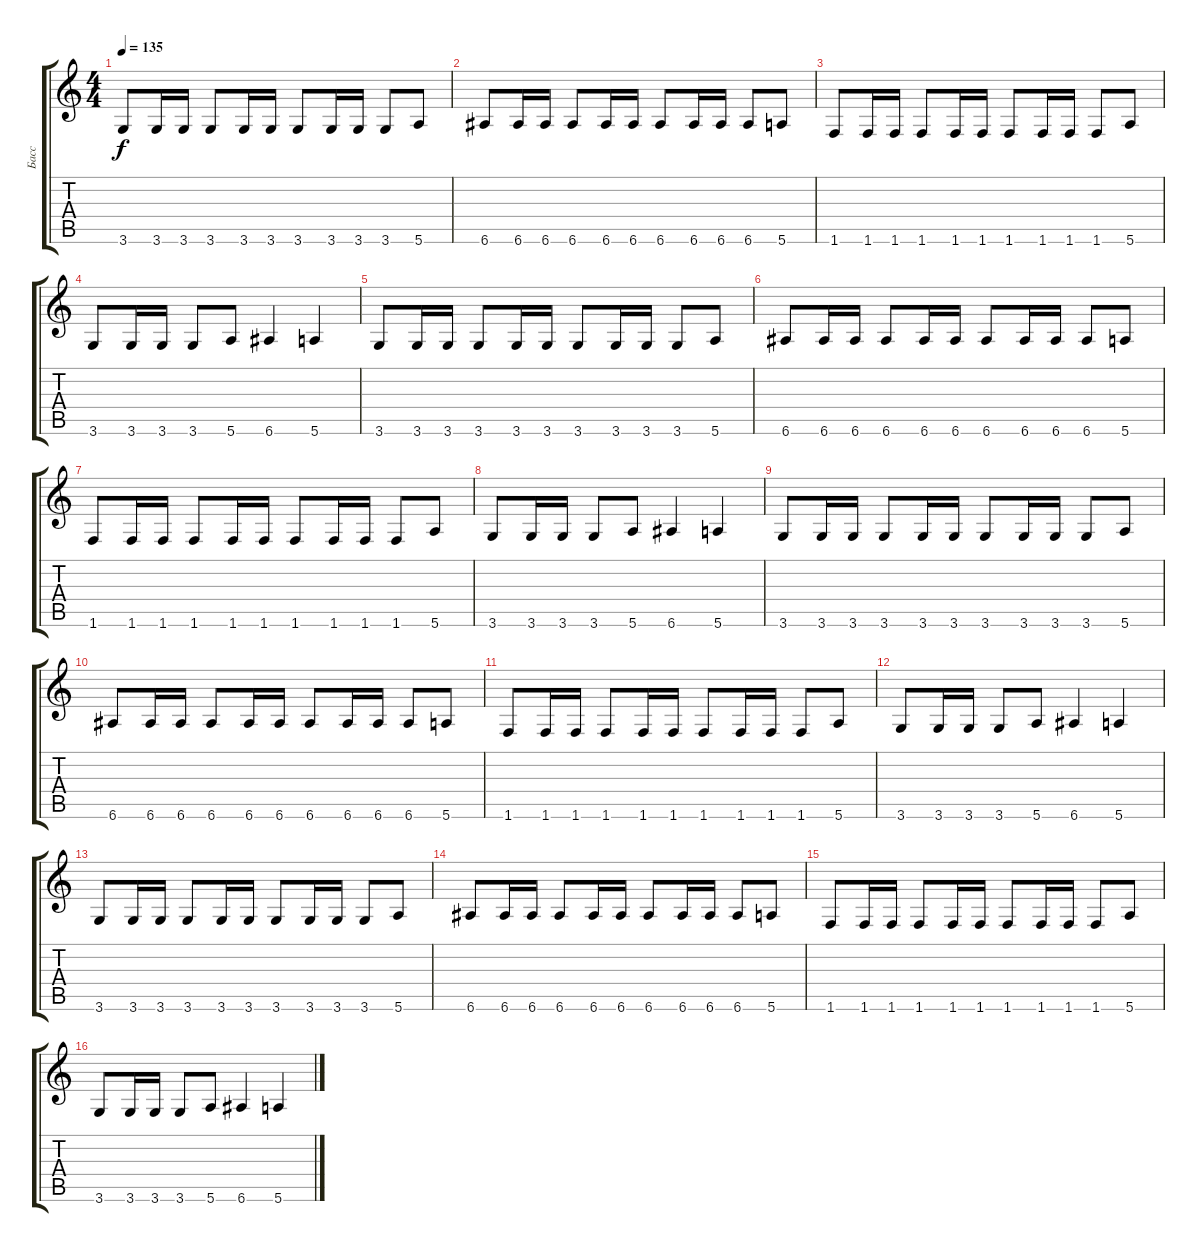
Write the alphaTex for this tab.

\track ("Басс" "Басс") {instrument electricbassfinger}
\staff {score tabs}
\tuning (E4 B3 G3 D3 A2 E2) {hide}
\ts (4 4)
\tempo 135
\clef g2
\ks c
3.6.8{dy f} 3.6.16 3.6.16 3.6.8 3.6.16 3.6.16 3.6.8 3.6.16 3.6.16 3.6.8 5.6.8 |
6.6.8 6.6.16 6.6.16 6.6.8 6.6.16 6.6.16 6.6.8 6.6.16 6.6.16 6.6.8 5.6.8 |
1.6.8 1.6.16 1.6.16 1.6.8 1.6.16 1.6.16 1.6.8 1.6.16 1.6.16 1.6.8 5.6.8 |
3.6.8 3.6.16 3.6.16 3.6.8 5.6.8 6.6.4 5.6.4 |
3.6.8 3.6.16 3.6.16 3.6.8 3.6.16 3.6.16 3.6.8 3.6.16 3.6.16 3.6.8 5.6.8 |
6.6.8 6.6.16 6.6.16 6.6.8 6.6.16 6.6.16 6.6.8 6.6.16 6.6.16 6.6.8 5.6.8 |
1.6.8 1.6.16 1.6.16 1.6.8 1.6.16 1.6.16 1.6.8 1.6.16 1.6.16 1.6.8 5.6.8 |
3.6.8 3.6.16 3.6.16 3.6.8 5.6.8 6.6.4 5.6.4 |
3.6.8 3.6.16 3.6.16 3.6.8 3.6.16 3.6.16 3.6.8 3.6.16 3.6.16 3.6.8 5.6.8 |
6.6.8 6.6.16 6.6.16 6.6.8 6.6.16 6.6.16 6.6.8 6.6.16 6.6.16 6.6.8 5.6.8 |
1.6.8 1.6.16 1.6.16 1.6.8 1.6.16 1.6.16 1.6.8 1.6.16 1.6.16 1.6.8 5.6.8 |
3.6.8 3.6.16 3.6.16 3.6.8 5.6.8 6.6.4 5.6.4 |
3.6.8 3.6.16 3.6.16 3.6.8 3.6.16 3.6.16 3.6.8 3.6.16 3.6.16 3.6.8 5.6.8 |
6.6.8 6.6.16 6.6.16 6.6.8 6.6.16 6.6.16 6.6.8 6.6.16 6.6.16 6.6.8 5.6.8 |
1.6.8 1.6.16 1.6.16 1.6.8 1.6.16 1.6.16 1.6.8 1.6.16 1.6.16 1.6.8 5.6.8 |
3.6.8 3.6.16 3.6.16 3.6.8 5.6.8 6.6.4 5.6.4
